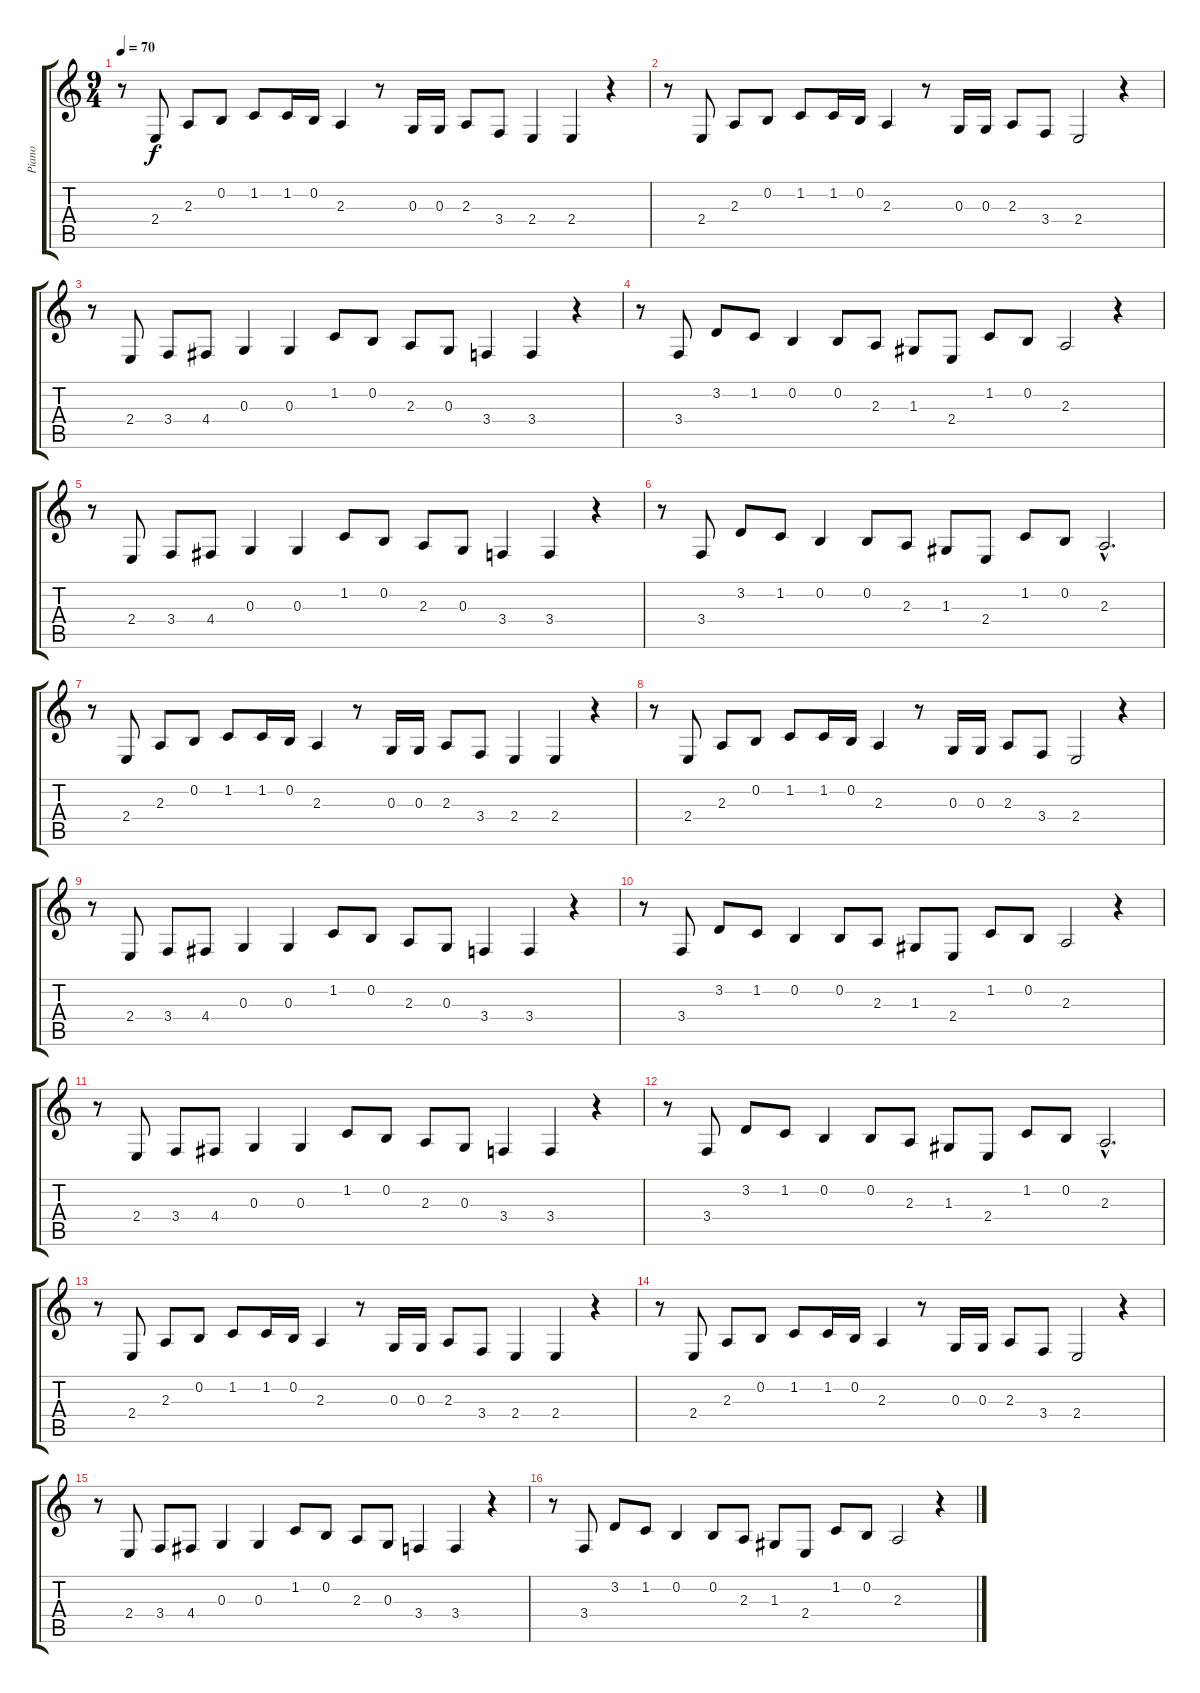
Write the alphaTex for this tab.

\track ("Piano" "Piano") {instrument electricgrandpiano}
\staff {score tabs}
\tuning (E4 B3 G3 D3 A2 E2) {hide}
\ts (9 4)
\tempo 70
\clef g2
\ks c
r.8{dy f instrument electricgrandpiano} 2.4.8 2.3.8 0.2.8 1.2.8 1.2.16 0.2.16 2.3.4 r.8 0.3.16 0.3.16 2.3.8 3.4.8 2.4.4 2.4.4 r.4 |
r.8 2.4.8 2.3.8 0.2.8 1.2.8 1.2.16 0.2.16 2.3.4 r.8 0.3.16 0.3.16 2.3.8 3.4.8 2.4.2 r.4 |
r.8 2.4.8 3.4.8 4.4.8 0.3.4 0.3.4 1.2.8 0.2.8 2.3.8 0.3.8 3.4.4 3.4.4 r.4 |
r.8 3.4.8 3.2.8 1.2.8 0.2.4 0.2.8 2.3.8 1.3.8 2.4.8 1.2.8 0.2.8 2.3.2 r.4 |
r.8 2.4.8 3.4.8 4.4.8 0.3.4 0.3.4 1.2.8 0.2.8 2.3.8 0.3.8 3.4.4 3.4.4 r.4 |
r.8 3.4.8 3.2.8 1.2.8 0.2.4 0.2.8 2.3.8 1.3.8 2.4.8 1.2.8 0.2.8 2.3{hac}.2{d} |
r.8 2.4.8 2.3.8 0.2.8 1.2.8 1.2.16 0.2.16 2.3.4 r.8 0.3.16 0.3.16 2.3.8 3.4.8 2.4.4 2.4.4 r.4 |
r.8 2.4.8 2.3.8 0.2.8 1.2.8 1.2.16 0.2.16 2.3.4 r.8 0.3.16 0.3.16 2.3.8 3.4.8 2.4.2 r.4 |
r.8 2.4.8 3.4.8 4.4.8 0.3.4 0.3.4 1.2.8 0.2.8 2.3.8 0.3.8 3.4.4 3.4.4 r.4 |
r.8 3.4.8 3.2.8 1.2.8 0.2.4 0.2.8 2.3.8 1.3.8 2.4.8 1.2.8 0.2.8 2.3.2 r.4 |
r.8 2.4.8 3.4.8 4.4.8 0.3.4 0.3.4 1.2.8 0.2.8 2.3.8 0.3.8 3.4.4 3.4.4 r.4 |
r.8 3.4.8 3.2.8 1.2.8 0.2.4 0.2.8 2.3.8 1.3.8 2.4.8 1.2.8 0.2.8 2.3{hac}.2{d} |
r.8 2.4.8 2.3.8 0.2.8 1.2.8 1.2.16 0.2.16 2.3.4 r.8 0.3.16 0.3.16 2.3.8 3.4.8 2.4.4 2.4.4 r.4 |
r.8 2.4.8 2.3.8 0.2.8 1.2.8 1.2.16 0.2.16 2.3.4 r.8 0.3.16 0.3.16 2.3.8 3.4.8 2.4.2 r.4 |
r.8 2.4.8 3.4.8 4.4.8 0.3.4 0.3.4 1.2.8 0.2.8 2.3.8 0.3.8 3.4.4 3.4.4 r.4 |
r.8 3.4.8 3.2.8 1.2.8 0.2.4 0.2.8 2.3.8 1.3.8 2.4.8 1.2.8 0.2.8 2.3.2 r.4
